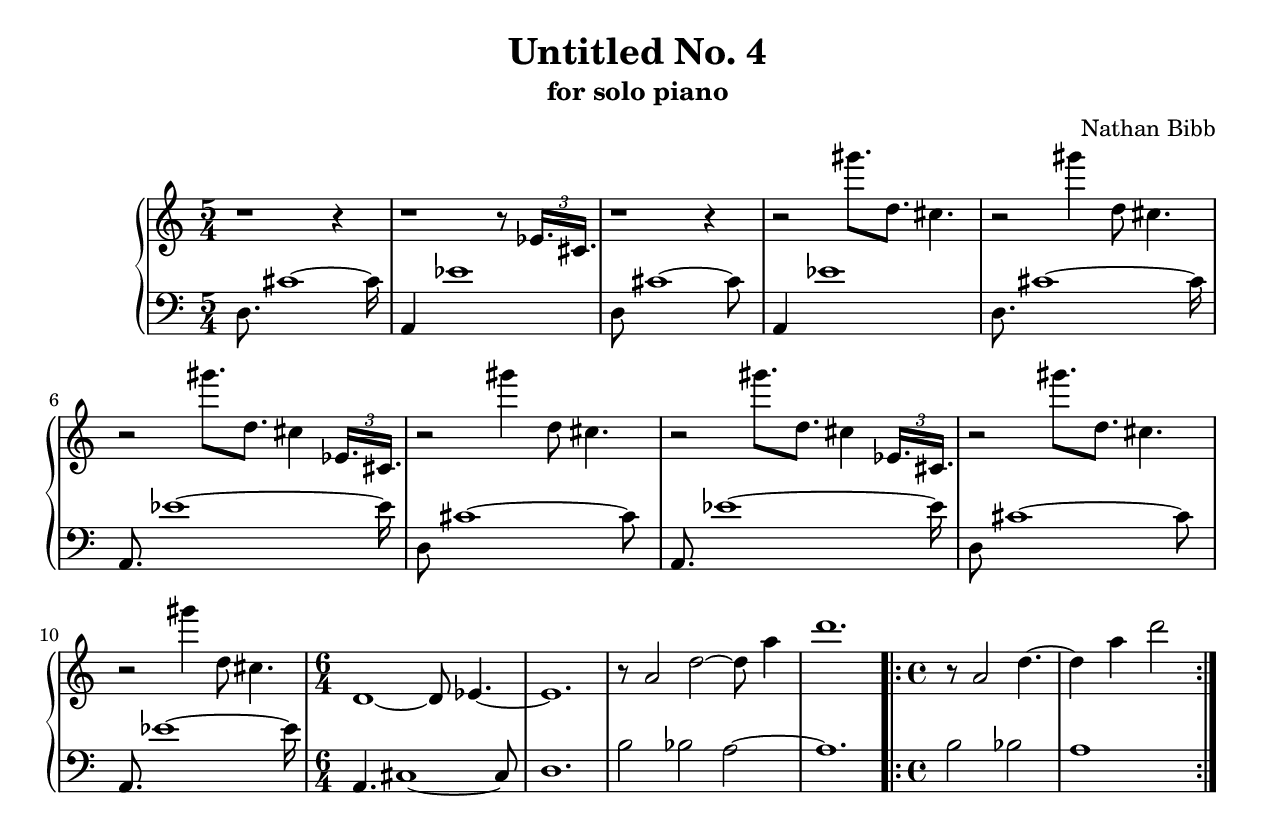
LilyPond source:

\version "2.12.0"
\header {
  title = "Untitled No. 4"
  subtitle = "for solo piano"
  composer = "Nathan Bibb"
}
\include "english.ly"
\paper {
 #(set-paper-size "letter")
}

upper =  {
  \clef treble
  


  \time 5/4
r1 r4 	|
r1	r8	\times 2/3 { ef'16.	cs'16. }	|
r1 r4	|
r2 gs'''8. d''8. cs''4.	|
r2 gs'''4 d''8 cs''4.	|
r2 gs'''8. d''8. cs''4	\times 2/3 { ef'16. cs'16. }	|
r2 gs'''4 d''8 cs''4.	|
r2 gs'''8. d''8. cs''4	\times 2/3 { ef'16. cs'16. }	|
r2 gs'''8. d''8. cs''4.	|
r2 gs'''4 d''8 cs''4.	|
\time 6/4
  d'1 ~ d'8 ef'4. ~	|
  ef'1.	|
  r8 a'2 d''2 ~ d''8 a''4	|
  d'''1.	|
  \time 4/4
  \repeat volta 2 {
  r8 a'2 d''4. ~	|
  d''4 a''4 d'''2 }	|

}
lower = {
  \clef bass



  \time 5/4
d8. cs'1 ~ cs'16	|
a,4 ef'1	|
d8 cs'1 ~ cs'8	|
a,4 ef'1	|
d8. cs'1 ~ cs'16	|
a,8. ef'1 ~ ef'16	|
d8 cs'1 ~ cs'8	|
a,8. ef'1 ~ ef'16	|
d8 cs'1 ~ cs'8	|
a,8. ef'1 ~ ef'16	|
\time 6/4
  a,4. cs1 ~ cs8	|
  d1.	|
  b2 bf2 a2 ~	|
  a1.	|
  \time 4/4
  \repeat volta 2 {
  b2 bf2	|
  a1 }	|

}
\score {
	\new PianoStaff <<
	\new Staff = "upper" \upper
	\new Staff = "lower" \lower
	>>
	\layout { }
}
\score {
	\unfoldRepeats {
		\new PianoStaff <<
		\set PianoStaff.instrumentName = #"Piano  "
		\new Staff = "upper" \upper
		\new Staff = "lower" \lower
		>>
	}
	\midi { 
	 	\context {
			\Score
			tempoWholesPerMinute = #(ly:make-moment 111 8)
			}
	}
}

%{
sol = {
	<<  { d8	cs'1 ~ cs'8 } \\ { s2	gs'''8.	d''8.	cs''4.	} >>	|
	<<  { a,8.	ef'1 ~ ef'16 } \\ { s2	gs'''4	d''8	cs''4.	} >>	|
	<<  { d8	cs'1 ~ cs'8 } \\ { s2	gs'''8.	d''8.	cs''4.	} >>	|
	<<  { a,8.	ef'2... \times 2/3 { ef'16. cs'16. }  } \\ { s2	gs'''4	d''8	cs''4.	} >>	|
	<<  { d8	cs'1 ~ cs'8 } \\ { s2	gs'''8.	d''8.	cs''4.	} >>	|
	<<  { a,8.	ef'1 ~ ef'16 } \\ { s2	gs'''4	d''8	cs''4.	} >>	|
	
	\time 6/4
	r1.

	\time 6/4
	\repeat volta 3 {
	a'4	fs''4	ds''1	|
	g,,4	d'4	cs'''1	|
	}
}
%}
